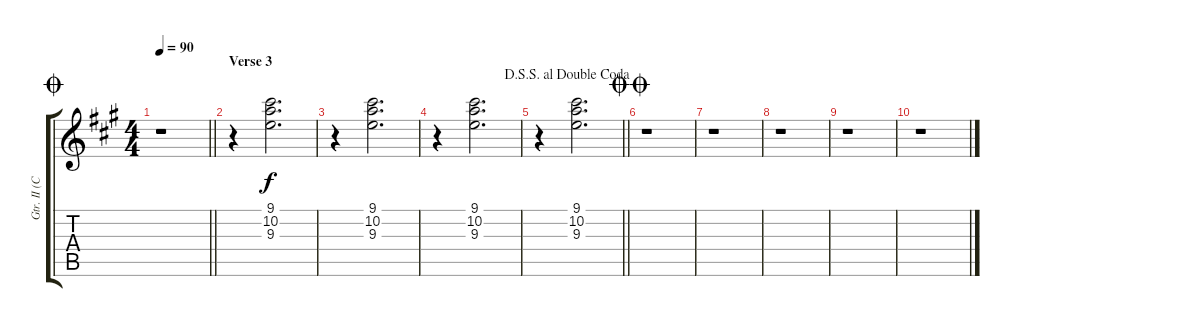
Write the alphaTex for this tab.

\track ("Gtr. II (Clean)" "Gtr. II (C") {instrument electricguitarclean}
\staff {score tabs}
\tuning (E4 B3 G3 D3 A2 E2) {hide}
\ts (4 4)
\jump coda
\tempo 90
\clef g2
\barLineRight lightlight
\ks a
r.1{dy f} |
\section ("" "Verse 3")
r.4 (9.1 10.2 9.3).2{d} |
r.4 (9.1 10.2 9.3).2{d} |
r.4 (9.1 10.2 9.3).2{d} |
\jump dalsegnosegnoaldoublecoda
\barLineRight lightlight
r.4 (9.1 10.2 9.3).2{d} |
\jump doublecoda
r.1 |
r.1 |
r.1 |
r.1 |
r.1
